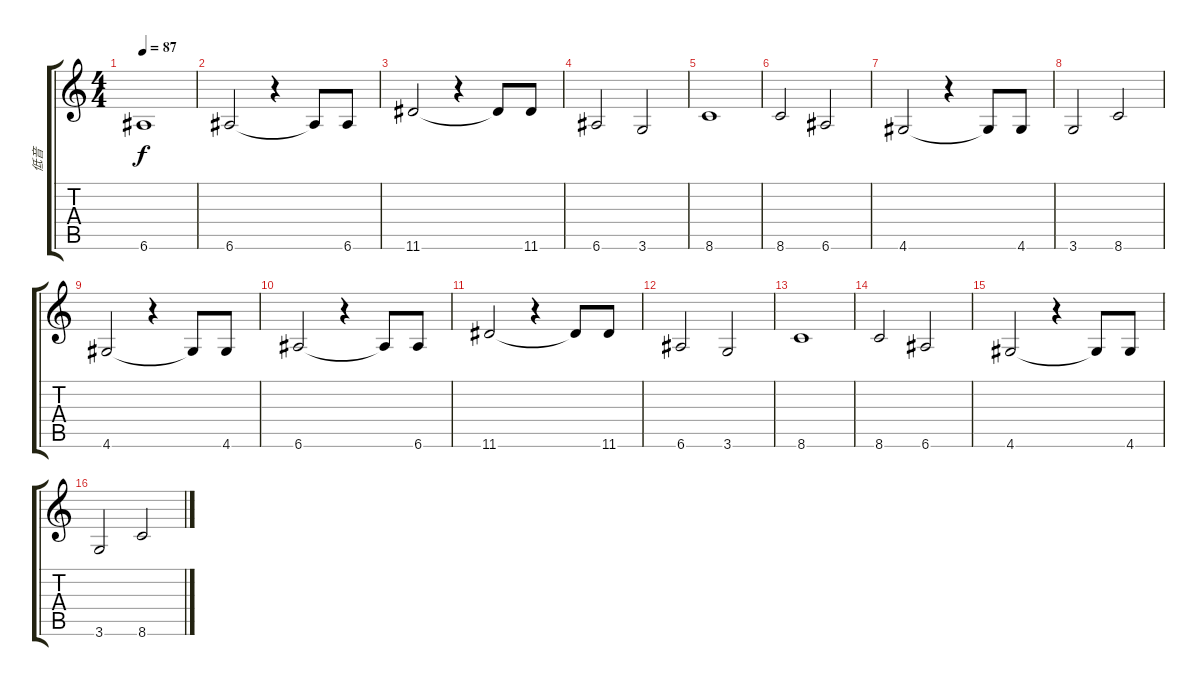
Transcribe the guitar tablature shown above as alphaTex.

\track ("低音" "低音") {instrument electricbassfinger}
\staff {score tabs}
\tuning (E4 B3 G3 D3 A2 E2) {hide}
\ts (4 4)
\tempo 87
\clef g2
\ks c
6.6.1{dy f} |
6.6.2 r.4 6.6{t}.8 6.6.8 |
11.6.2 r.4 11.6{t}.8 11.6.8 |
6.6.2 3.6.2 |
8.6.1 |
8.6.2 6.6.2 |
4.6.2 r.4 4.6{t}.8 4.6.8 |
3.6.2 8.6.2 |
4.6.2 r.4 4.6{t}.8 4.6.8 |
6.6.2 r.4 6.6{t}.8 6.6.8 |
11.6.2 r.4 11.6{t}.8 11.6.8 |
6.6.2 3.6.2 |
8.6.1 |
8.6.2 6.6.2 |
4.6.2 r.4 4.6{t}.8 4.6.8 |
3.6.2 8.6.2
